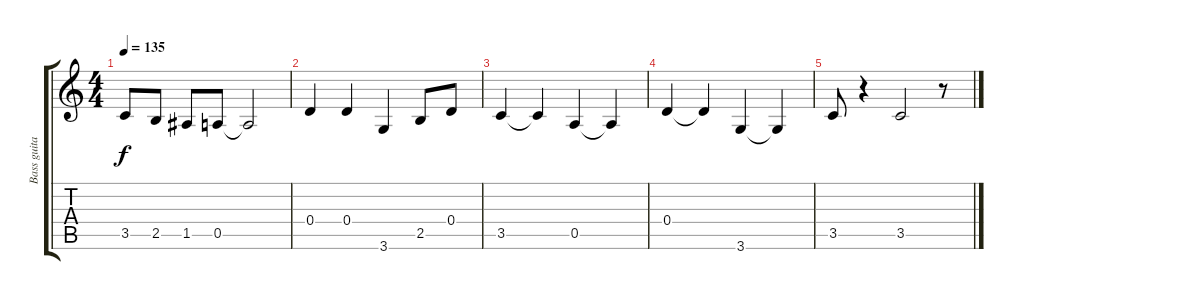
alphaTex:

\track ("Bass guitar" "Bass guita") {instrument electricbasspick}
\staff {score tabs}
\tuning (E4 B3 G3 D3 A2 E2) {hide}
\ts (4 4)
\tempo 135
\clef g2
\ks c
3.5.8{dy f} 2.5.8 1.5.8 0.5.8 0.5{t}.2 |
0.4.4 0.4.4 3.6.4 2.5.8 0.4.8 |
3.5.4 3.5{t}.4 0.5.4 0.5{t}.4 |
0.4.4 0.4{t}.4 3.6.4 3.6{t}.4 |
3.5.8 r.4 3.5.2 r.8
